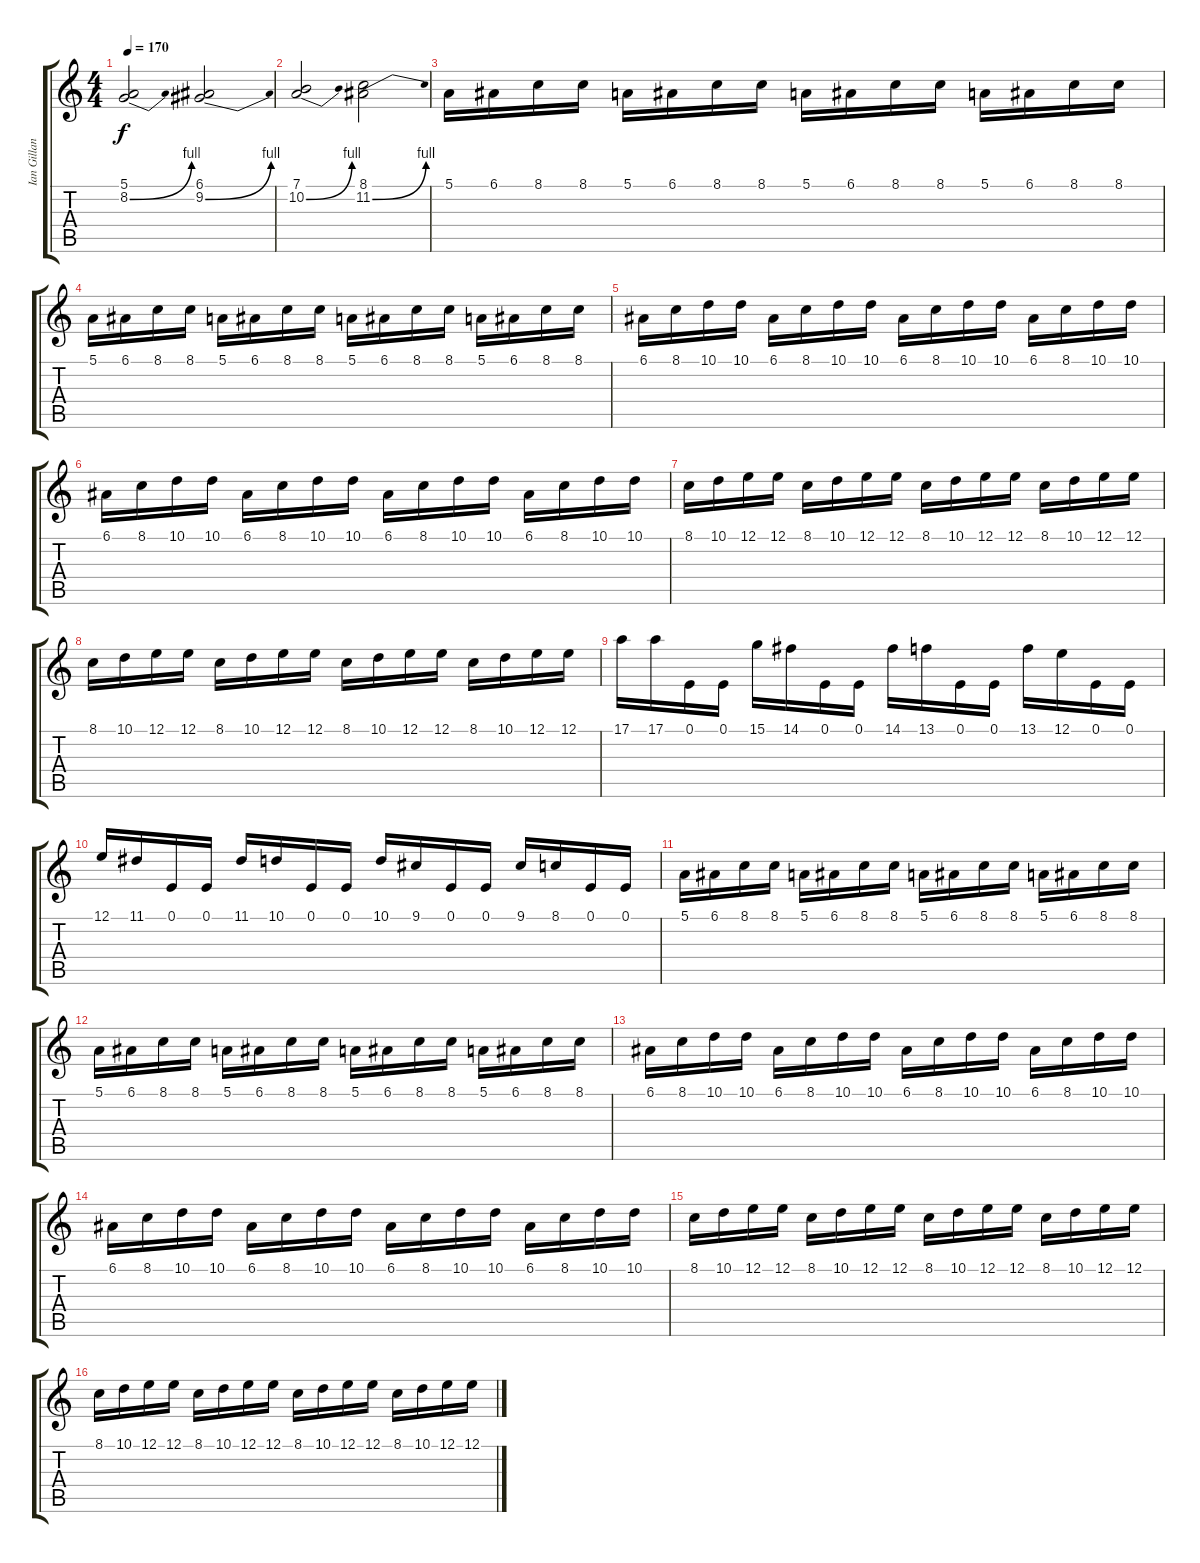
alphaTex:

\track ("Ian Gillan" "Ian Gillan") {instrument lead6voice}
\staff {score tabs}
\tuning (E4 B3 G3 D3 A2 E2) {hide}
\ts (4 4)
\tempo 170
\clef g2
\ks c
(5.1 8.2{be (bend 0 0 60 4)}).2{dy f} (6.1 9.2{be (bend 0 0 60 4)}).2 |
(7.1 10.2{be (bend 0 0 60 4)}).2 (8.1 11.2{be (bend 0 0 60 4)}).2 |
5.1.16 6.1.16 8.1.16 8.1.16 5.1.16 6.1.16 8.1.16 8.1.16 5.1.16 6.1.16 8.1.16 8.1.16 5.1.16 6.1.16 8.1.16 8.1.16 |
5.1.16 6.1.16 8.1.16 8.1.16 5.1.16 6.1.16 8.1.16 8.1.16 5.1.16 6.1.16 8.1.16 8.1.16 5.1.16 6.1.16 8.1.16 8.1.16 |
6.1.16 8.1.16 10.1.16 10.1.16 6.1.16 8.1.16 10.1.16 10.1.16 6.1.16 8.1.16 10.1.16 10.1.16 6.1.16 8.1.16 10.1.16 10.1.16 |
6.1.16 8.1.16 10.1.16 10.1.16 6.1.16 8.1.16 10.1.16 10.1.16 6.1.16 8.1.16 10.1.16 10.1.16 6.1.16 8.1.16 10.1.16 10.1.16 |
8.1.16 10.1.16 12.1.16 12.1.16 8.1.16 10.1.16 12.1.16 12.1.16 8.1.16 10.1.16 12.1.16 12.1.16 8.1.16 10.1.16 12.1.16 12.1.16 |
8.1.16 10.1.16 12.1.16 12.1.16 8.1.16 10.1.16 12.1.16 12.1.16 8.1.16 10.1.16 12.1.16 12.1.16 8.1.16 10.1.16 12.1.16 12.1.16 |
17.1.16 17.1.16 0.1.16 0.1.16 15.1.16 14.1.16 0.1.16 0.1.16 14.1.16 13.1.16 0.1.16 0.1.16 13.1.16 12.1.16 0.1.16 0.1.16 |
12.1.16 11.1.16 0.1.16 0.1.16 11.1.16 10.1.16 0.1.16 0.1.16 10.1.16 9.1.16 0.1.16 0.1.16 9.1.16 8.1.16 0.1.16 0.1.16 |
5.1.16 6.1.16 8.1.16 8.1.16 5.1.16 6.1.16 8.1.16 8.1.16 5.1.16 6.1.16 8.1.16 8.1.16 5.1.16 6.1.16 8.1.16 8.1.16 |
5.1.16 6.1.16 8.1.16 8.1.16 5.1.16 6.1.16 8.1.16 8.1.16 5.1.16 6.1.16 8.1.16 8.1.16 5.1.16 6.1.16 8.1.16 8.1.16 |
6.1.16 8.1.16 10.1.16 10.1.16 6.1.16 8.1.16 10.1.16 10.1.16 6.1.16 8.1.16 10.1.16 10.1.16 6.1.16 8.1.16 10.1.16 10.1.16 |
6.1.16 8.1.16 10.1.16 10.1.16 6.1.16 8.1.16 10.1.16 10.1.16 6.1.16 8.1.16 10.1.16 10.1.16 6.1.16 8.1.16 10.1.16 10.1.16 |
8.1.16 10.1.16 12.1.16 12.1.16 8.1.16 10.1.16 12.1.16 12.1.16 8.1.16 10.1.16 12.1.16 12.1.16 8.1.16 10.1.16 12.1.16 12.1.16 |
8.1.16 10.1.16 12.1.16 12.1.16 8.1.16 10.1.16 12.1.16 12.1.16 8.1.16 10.1.16 12.1.16 12.1.16 8.1.16 10.1.16 12.1.16 12.1.16
